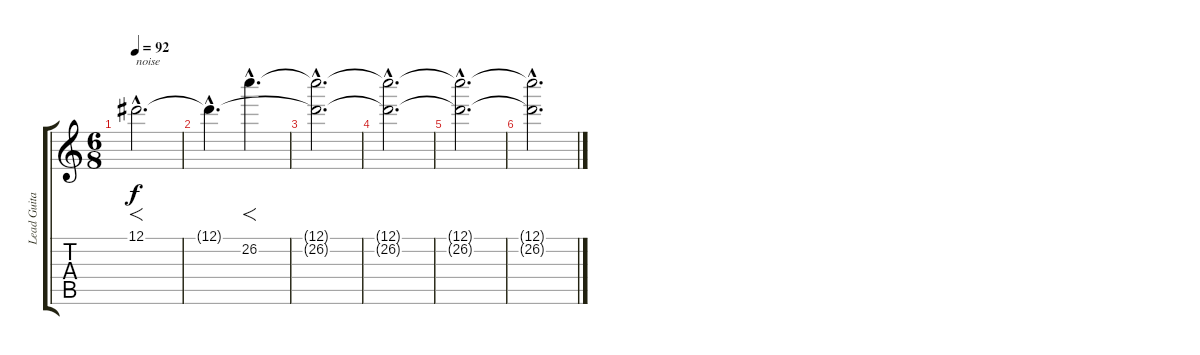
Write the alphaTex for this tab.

\track ("Lead Guitar" "Lead Guita") {instrument distortionguitar}
\staff {score tabs}
\tuning (Eb4 Bb3 Gb3 Db3 Ab2 Eb2) {hide}
\ts (6 8)
\tempo 92
\clef g2
\ks c
12.1{hac}.2{f d txt "noise" dy f} |
12.1{hac t}.4{d} 26.2{hac}.4{f d} |
(12.1{hac t} 26.2{hac t}).2{d} |
(12.1{hac t} 26.2{hac t}).2{d} |
(12.1{hac t} 26.2{hac t}).2{d} |
(12.1{hac t} 26.2{hac t}).2{d}
